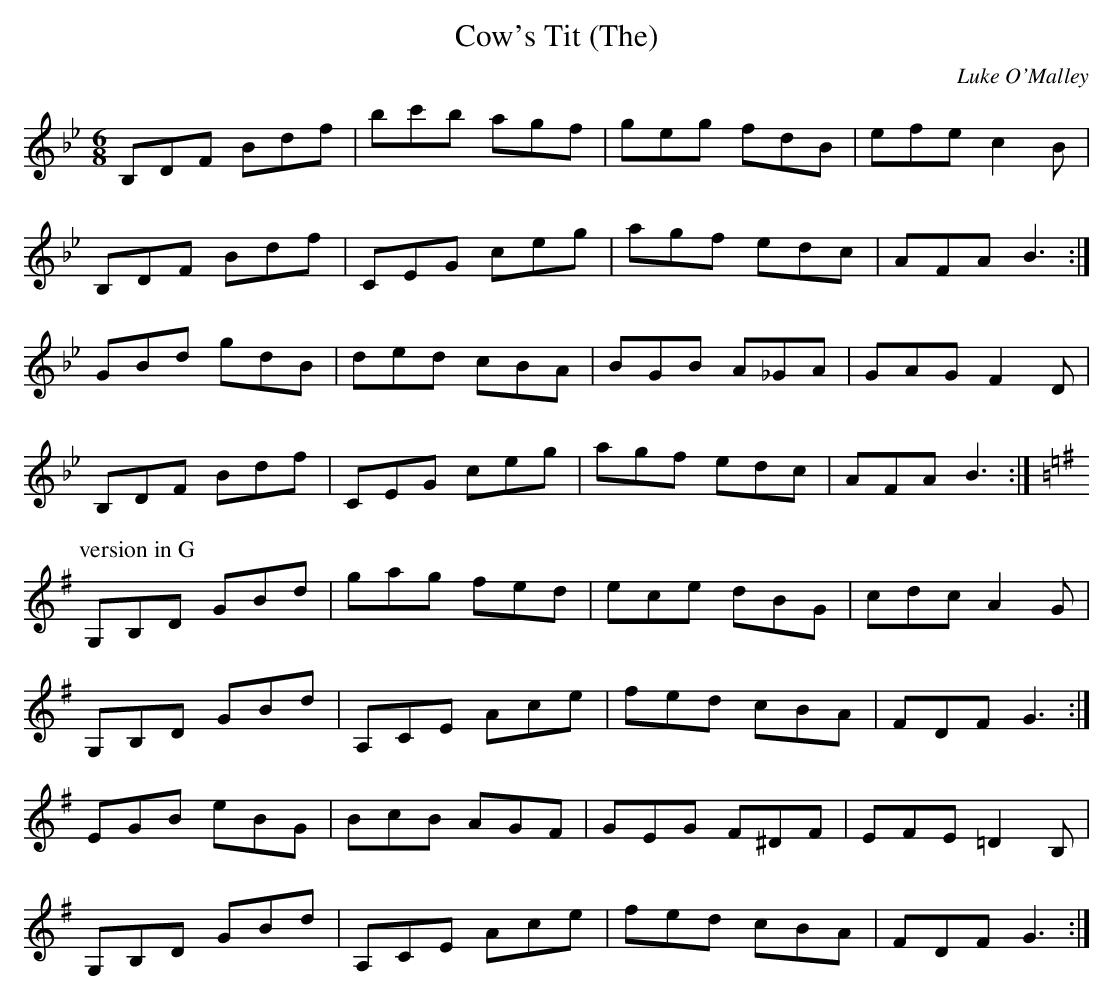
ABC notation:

X:1
T: Cow's Tit (The)
C: Luke O'Malley
M: 6/8
L: 1/8
K: Bb
B,DF Bdf | bc'b agf | geg fdB | efe c2 B |
B,DF Bdf | CEG ceg | agf edc | AFA B3 :|
GBd gdB | ded cBA | BGB A_GA | GAG F2 D |
B,DF Bdf | CEG ceg | agf edc | AFA B3 :|
P: version in G
K: G
G,B,D GBd | gag fed | ece dBG | cdc A2 G |
G,B,D GBd | A,CE Ace | fed cBA | FDF G3 :|
EGB eBG | BcB AGF | GEG F^DF | EFE =D2 B, |
G,B,D GBd | A,CE Ace | fed cBA | FDF G3 :|
